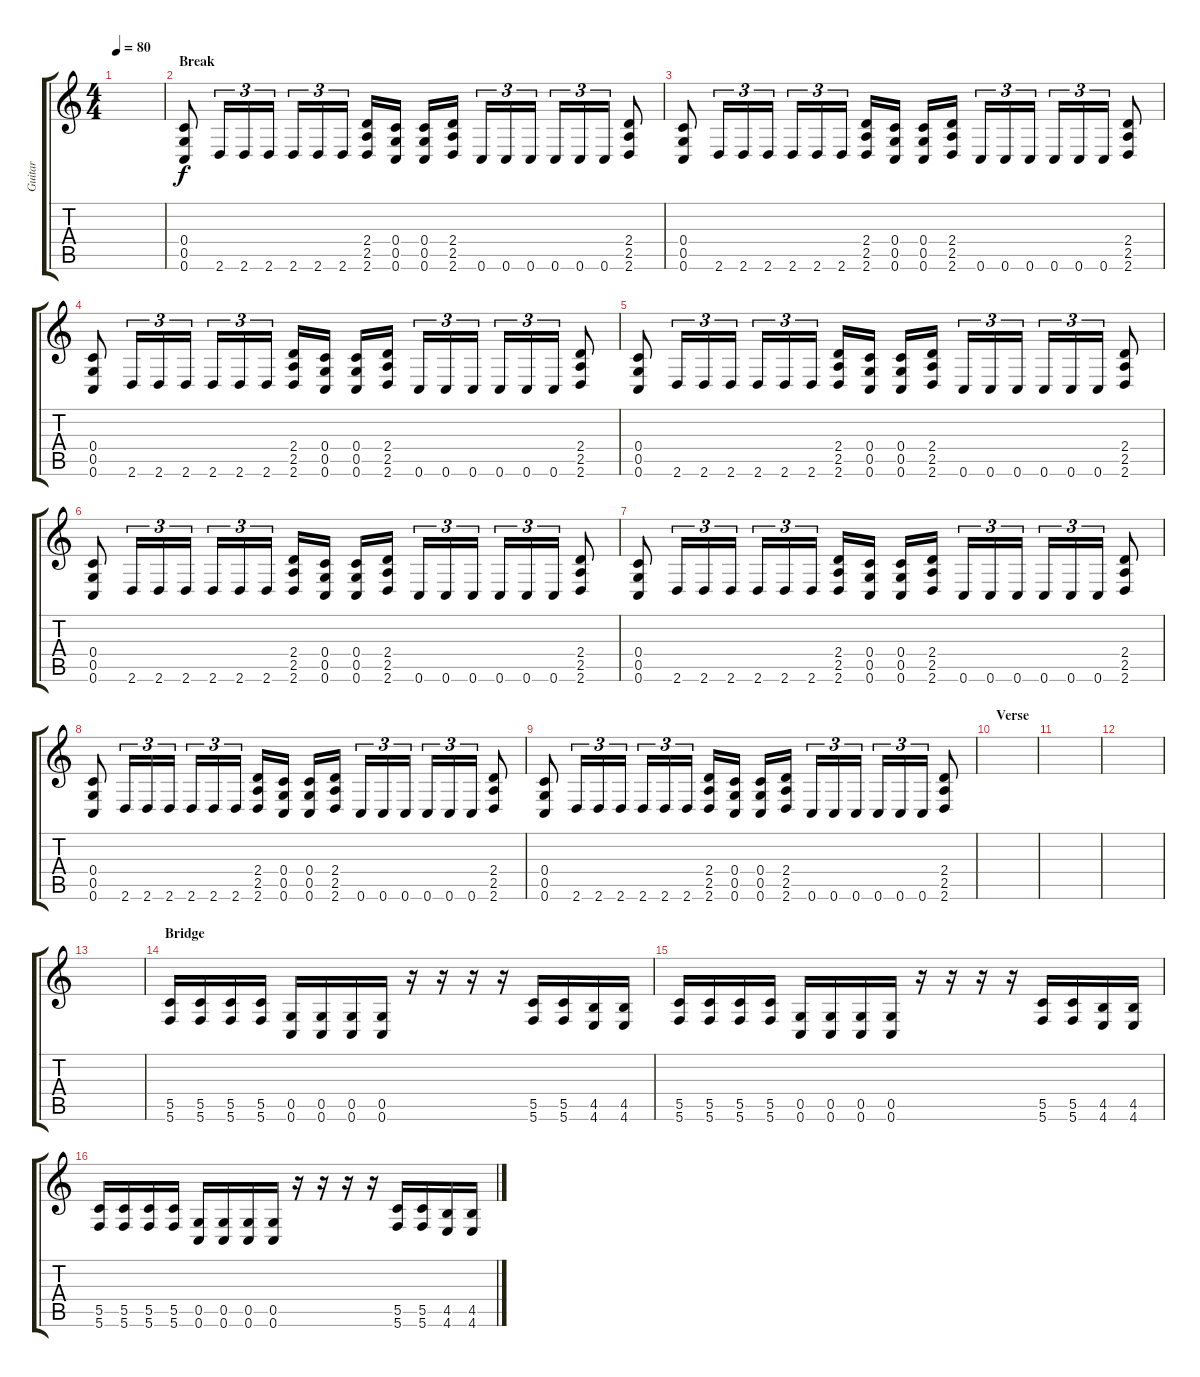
\track ("Guitar" "Guitar") {instrument distortionguitar}
\staff {score tabs}
\tuning (D4 A3 F3 C3 G2 C2) {hide}
\ts (4 4)
\tempo 80
\clef g2
\ks c
|
\section ("" "Break")
(0.4 0.5 0.6).8 2.6.16{tu (3 2)} 2.6.16{tu (3 2)} 2.6.16{tu (3 2)} 2.6.16{tu (3 2)} 2.6.16{tu (3 2)} 2.6.16{tu (3 2)} (2.4 2.5 2.6).16 (0.4 0.5 0.6).16 (0.4 0.5 0.6).16 (2.4 2.5 2.6).16 0.6.16{tu (3 2)} 0.6.16{tu (3 2)} 0.6.16{tu (3 2)} 0.6.16{tu (3 2)} 0.6.16{tu (3 2)} 0.6.16{tu (3 2)} (2.4 2.5 2.6).8 |
(0.4 0.5 0.6).8 2.6.16{tu (3 2)} 2.6.16{tu (3 2)} 2.6.16{tu (3 2)} 2.6.16{tu (3 2)} 2.6.16{tu (3 2)} 2.6.16{tu (3 2)} (2.4 2.5 2.6).16 (0.4 0.5 0.6).16 (0.4 0.5 0.6).16 (2.4 2.5 2.6).16 0.6.16{tu (3 2)} 0.6.16{tu (3 2)} 0.6.16{tu (3 2)} 0.6.16{tu (3 2)} 0.6.16{tu (3 2)} 0.6.16{tu (3 2)} (2.4 2.5 2.6).8 |
(0.4 0.5 0.6).8 2.6.16{tu (3 2)} 2.6.16{tu (3 2)} 2.6.16{tu (3 2)} 2.6.16{tu (3 2)} 2.6.16{tu (3 2)} 2.6.16{tu (3 2)} (2.4 2.5 2.6).16 (0.4 0.5 0.6).16 (0.4 0.5 0.6).16 (2.4 2.5 2.6).16 0.6.16{tu (3 2)} 0.6.16{tu (3 2)} 0.6.16{tu (3 2)} 0.6.16{tu (3 2)} 0.6.16{tu (3 2)} 0.6.16{tu (3 2)} (2.4 2.5 2.6).8 |
(0.4 0.5 0.6).8 2.6.16{tu (3 2)} 2.6.16{tu (3 2)} 2.6.16{tu (3 2)} 2.6.16{tu (3 2)} 2.6.16{tu (3 2)} 2.6.16{tu (3 2)} (2.4 2.5 2.6).16 (0.4 0.5 0.6).16 (0.4 0.5 0.6).16 (2.4 2.5 2.6).16 0.6.16{tu (3 2)} 0.6.16{tu (3 2)} 0.6.16{tu (3 2)} 0.6.16{tu (3 2)} 0.6.16{tu (3 2)} 0.6.16{tu (3 2)} (2.4 2.5 2.6).8 |
(0.4 0.5 0.6).8 2.6.16{tu (3 2)} 2.6.16{tu (3 2)} 2.6.16{tu (3 2)} 2.6.16{tu (3 2)} 2.6.16{tu (3 2)} 2.6.16{tu (3 2)} (2.4 2.5 2.6).16 (0.4 0.5 0.6).16 (0.4 0.5 0.6).16 (2.4 2.5 2.6).16 0.6.16{tu (3 2)} 0.6.16{tu (3 2)} 0.6.16{tu (3 2)} 0.6.16{tu (3 2)} 0.6.16{tu (3 2)} 0.6.16{tu (3 2)} (2.4 2.5 2.6).8 |
(0.4 0.5 0.6).8 2.6.16{tu (3 2)} 2.6.16{tu (3 2)} 2.6.16{tu (3 2)} 2.6.16{tu (3 2)} 2.6.16{tu (3 2)} 2.6.16{tu (3 2)} (2.4 2.5 2.6).16 (0.4 0.5 0.6).16 (0.4 0.5 0.6).16 (2.4 2.5 2.6).16 0.6.16{tu (3 2)} 0.6.16{tu (3 2)} 0.6.16{tu (3 2)} 0.6.16{tu (3 2)} 0.6.16{tu (3 2)} 0.6.16{tu (3 2)} (2.4 2.5 2.6).8 |
(0.4 0.5 0.6).8 2.6.16{tu (3 2)} 2.6.16{tu (3 2)} 2.6.16{tu (3 2)} 2.6.16{tu (3 2)} 2.6.16{tu (3 2)} 2.6.16{tu (3 2)} (2.4 2.5 2.6).16 (0.4 0.5 0.6).16 (0.4 0.5 0.6).16 (2.4 2.5 2.6).16 0.6.16{tu (3 2)} 0.6.16{tu (3 2)} 0.6.16{tu (3 2)} 0.6.16{tu (3 2)} 0.6.16{tu (3 2)} 0.6.16{tu (3 2)} (2.4 2.5 2.6).8 |
(0.4 0.5 0.6).8 2.6.16{tu (3 2)} 2.6.16{tu (3 2)} 2.6.16{tu (3 2)} 2.6.16{tu (3 2)} 2.6.16{tu (3 2)} 2.6.16{tu (3 2)} (2.4 2.5 2.6).16 (0.4 0.5 0.6).16 (0.4 0.5 0.6).16 (2.4 2.5 2.6).16 0.6.16{tu (3 2)} 0.6.16{tu (3 2)} 0.6.16{tu (3 2)} 0.6.16{tu (3 2)} 0.6.16{tu (3 2)} 0.6.16{tu (3 2)} (2.4 2.5 2.6).8 |
\section ("" "Verse")
|
|
|
|
\section ("" "Bridge")
(5.5 5.6).16 (5.5 5.6).16 (5.5 5.6).16 (5.5 5.6).16 (0.5 0.6).16 (0.5 0.6).16 (0.5 0.6).16 (0.5 0.6).16 r.16 r.16 r.16 r.16 (5.5 5.6).16 (5.5 5.6).16 (4.5 4.6).16 (4.5 4.6).16 |
(5.5 5.6).16 (5.5 5.6).16 (5.5 5.6).16 (5.5 5.6).16 (0.5 0.6).16 (0.5 0.6).16 (0.5 0.6).16 (0.5 0.6).16 r.16 r.16 r.16 r.16 (5.5 5.6).16 (5.5 5.6).16 (4.5 4.6).16 (4.5 4.6).16 |
(5.5 5.6).16 (5.5 5.6).16 (5.5 5.6).16 (5.5 5.6).16 (0.5 0.6).16 (0.5 0.6).16 (0.5 0.6).16 (0.5 0.6).16 r.16 r.16 r.16 r.16 (5.5 5.6).16 (5.5 5.6).16 (4.5 4.6).16 (4.5 4.6).16
